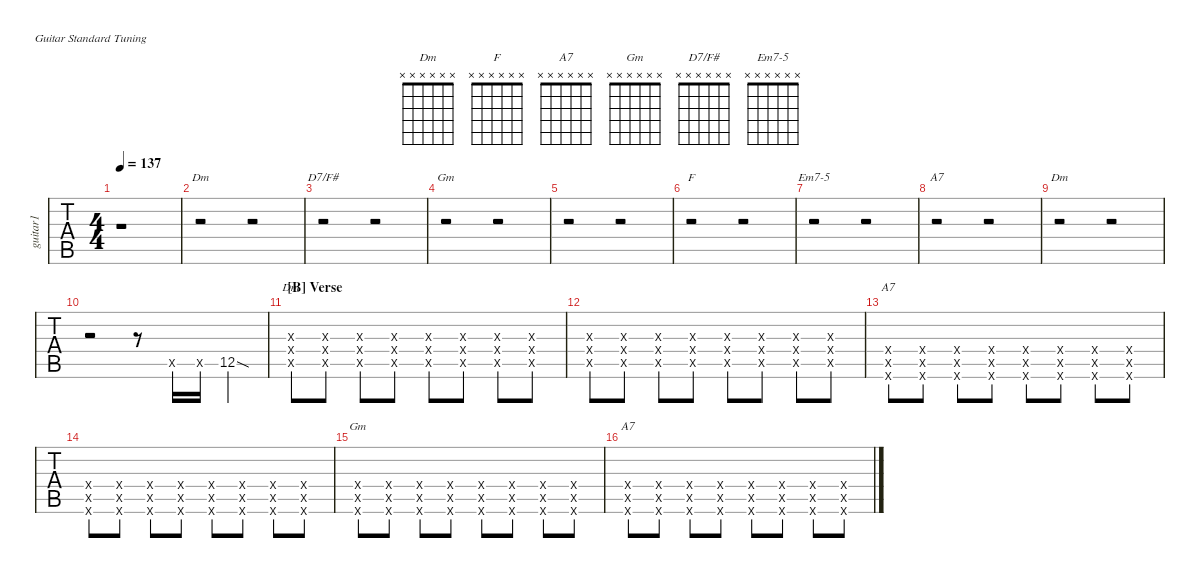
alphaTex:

\defaultSystemsLayout 4
\hideDynamics
\bracketExtendMode nobrackets
\track ("Guitar1" "guitar1") {defaultSystemsLayout 4 instrument overdrivenguitar}
\staff {tabs}
\tuning (E4 B3 G3 D3 A2 E2)
\chord ("Dm" x x x x x x)
\chord ("F" x x x x x x)
\chord ("A7" x x x x x x)
\chord ("Gm" x x x x x x)
\chord ("D7/F#" x x x x x x)
\chord ("Em7-5" x x x x x x)
\ts (4 4)
\tempo 137
\clef g2
\ks f
r.1{dy mf} |
r.2{ch "Dm" beam Down} r.2{beam Down} |
r.2{ch "D7/F#" beam Down} r.2{beam Down} |
r.2{ch "Gm" beam Down} r.2{beam Down} |
r.2 r.2 |
r.2{ch "F" beam Down} r.2{beam Down} |
r.2{ch "Em7-5" beam Down} r.2{beam Down} |
r.2{ch "A7" beam Down} r.2{beam Down} |
r.2{ch "Dm" beam Down} r.2{beam Down} |
r.2{beam Down} r.8{beam Down} 12.5{x acc forcenatural}.16{beam Up} 12.5{x acc forcenatural}.16{beam Up} 12.5{sod acc forcenatural}.4{beam Up} |
\section ("B" "Verse")
(5.5{x acc forcenatural} 7.4{x acc forcenatural} 7.3{x acc forcenatural}).8{ch "Dm" beam Up} (5.5{x acc forcenatural} 7.4{x acc forcenatural} 7.3{x acc forcenatural}).8{beam Up} (5.5{x acc forcenatural} 7.4{x acc forcenatural} 7.3{x acc forcenatural}).8{beam Up} (5.5{x acc forcenatural} 7.4{x acc forcenatural} 7.3{x acc forcenatural}).8{beam Up} (5.5{x acc forcenatural} 7.4{x acc forcenatural} 7.3{x acc forcenatural}).8{beam Up} (5.5{x acc forcenatural} 7.4{x acc forcenatural} 7.3{x acc forcenatural}).8{beam Up} (5.5{x acc forcenatural} 7.4{x acc forcenatural} 7.3{x acc forcenatural}).8{beam Up} (5.5{x acc forcenatural} 7.4{x acc forcenatural} 7.3{x acc forcenatural}).8{beam Up} |
(5.5{x acc forcenatural} 7.4{x acc forcenatural} 7.3{x acc forcenatural}).8{beam Up} (5.5{x acc forcenatural} 7.4{x acc forcenatural} 7.3{x acc forcenatural}).8{beam Up} (5.5{x acc forcenatural} 7.4{x acc forcenatural} 7.3{x acc forcenatural}).8{beam Up} (5.5{x acc forcenatural} 7.4{x acc forcenatural} 7.3{x acc forcenatural}).8{beam Up} (5.5{x acc forcenatural} 7.4{x acc forcenatural} 7.3{x acc forcenatural}).8{beam Up} (5.5{x acc forcenatural} 7.4{x acc forcenatural} 7.3{x acc forcenatural}).8{beam Up} (5.5{x acc forcenatural} 7.4{x acc forcenatural} 7.3{x acc forcenatural}).8{beam Up} (5.5{x acc forcenatural} 7.4{x acc forcenatural} 7.3{x acc forcenatural}).8{beam Up} |
(5.6{x acc forcenatural} 7.5{x acc forcenatural} 7.4{x acc forcenatural}).8{ch "A7" beam Up} (5.6{x acc forcenatural} 7.5{x acc forcenatural} 7.4{x acc forcenatural}).8{beam Up} (5.6{x acc forcenatural} 7.5{x acc forcenatural} 7.4{x acc forcenatural}).8{beam Up} (5.6{x acc forcenatural} 7.5{x acc forcenatural} 7.4{x acc forcenatural}).8{beam Up} (5.6{x acc forcenatural} 7.5{x acc forcenatural} 7.4{x acc forcenatural}).8{beam Up} (5.6{x acc forcenatural} 7.5{x acc forcenatural} 7.4{x acc forcenatural}).8{beam Up} (5.6{x acc forcenatural} 7.5{x acc forcenatural} 7.4{x acc forcenatural}).8{beam Up} (5.6{x acc forcenatural} 7.5{x acc forcenatural} 7.4{x acc forcenatural}).8{beam Up} |
(5.6{x acc forcenatural} 7.5{x acc forcenatural} 7.4{x acc forcenatural}).8{beam Up} (5.6{x acc forcenatural} 7.5{x acc forcenatural} 7.4{x acc forcenatural}).8{beam Up} (5.6{x acc forcenatural} 7.5{x acc forcenatural} 7.4{x acc forcenatural}).8{beam Up} (5.6{x acc forcenatural} 7.5{x acc forcenatural} 7.4{x acc forcenatural}).8{beam Up} (5.6{x acc forcenatural} 7.5{x acc forcenatural} 7.4{x acc forcenatural}).8{beam Up} (5.6{x acc forcenatural} 7.5{x acc forcenatural} 7.4{x acc forcenatural}).8{beam Up} (5.6{x acc forcenatural} 7.5{x acc forcenatural} 7.4{x acc forcenatural}).8{beam Up} (5.6{x acc forcenatural} 7.5{x acc forcenatural} 7.4{x acc forcenatural}).8{beam Up} |
(3.6{x acc forcenatural} 5.5{x acc forcenatural} 5.4{x acc forcenatural}).8{ch "Gm" beam Up} (3.6{x acc forcenatural} 5.5{x acc forcenatural} 5.4{x acc forcenatural}).8{beam Up} (3.6{x acc forcenatural} 5.5{x acc forcenatural} 5.4{x acc forcenatural}).8{beam Up} (3.6{x acc forcenatural} 5.5{x acc forcenatural} 5.4{x acc forcenatural}).8{beam Up} (3.6{x acc forcenatural} 5.5{x acc forcenatural} 5.4{x acc forcenatural}).8{beam Up} (3.6{x acc forcenatural} 5.5{x acc forcenatural} 5.4{x acc forcenatural}).8{beam Up} (3.6{x acc forcenatural} 5.5{x acc forcenatural} 5.4{x acc forcenatural}).8{beam Up} (3.6{x acc forcenatural} 5.5{x acc forcenatural} 5.4{x acc forcenatural}).8{beam Up} |
(5.6{x acc forcenatural} 7.5{x acc forcenatural} 7.4{x acc forcenatural}).8{ch "A7" beam Up} (5.6{x acc forcenatural} 7.5{x acc forcenatural} 7.4{x acc forcenatural}).8{beam Up} (5.6{x acc forcenatural} 7.5{x acc forcenatural} 7.4{x acc forcenatural}).8{beam Up} (5.6{x acc forcenatural} 7.5{x acc forcenatural} 7.4{x acc forcenatural}).8{beam Up} (5.6{x acc forcenatural} 7.5{x acc forcenatural} 7.4{x acc forcenatural}).8{beam Up} (5.6{x acc forcenatural} 7.5{x acc forcenatural} 7.4{x acc forcenatural}).8{beam Up} (5.6{x acc forcenatural} 7.5{x acc forcenatural} 7.4{x acc forcenatural}).8{beam Up} (5.6{x acc forcenatural} 7.5{x acc forcenatural} 7.4{x acc forcenatural}).8{beam Up}
